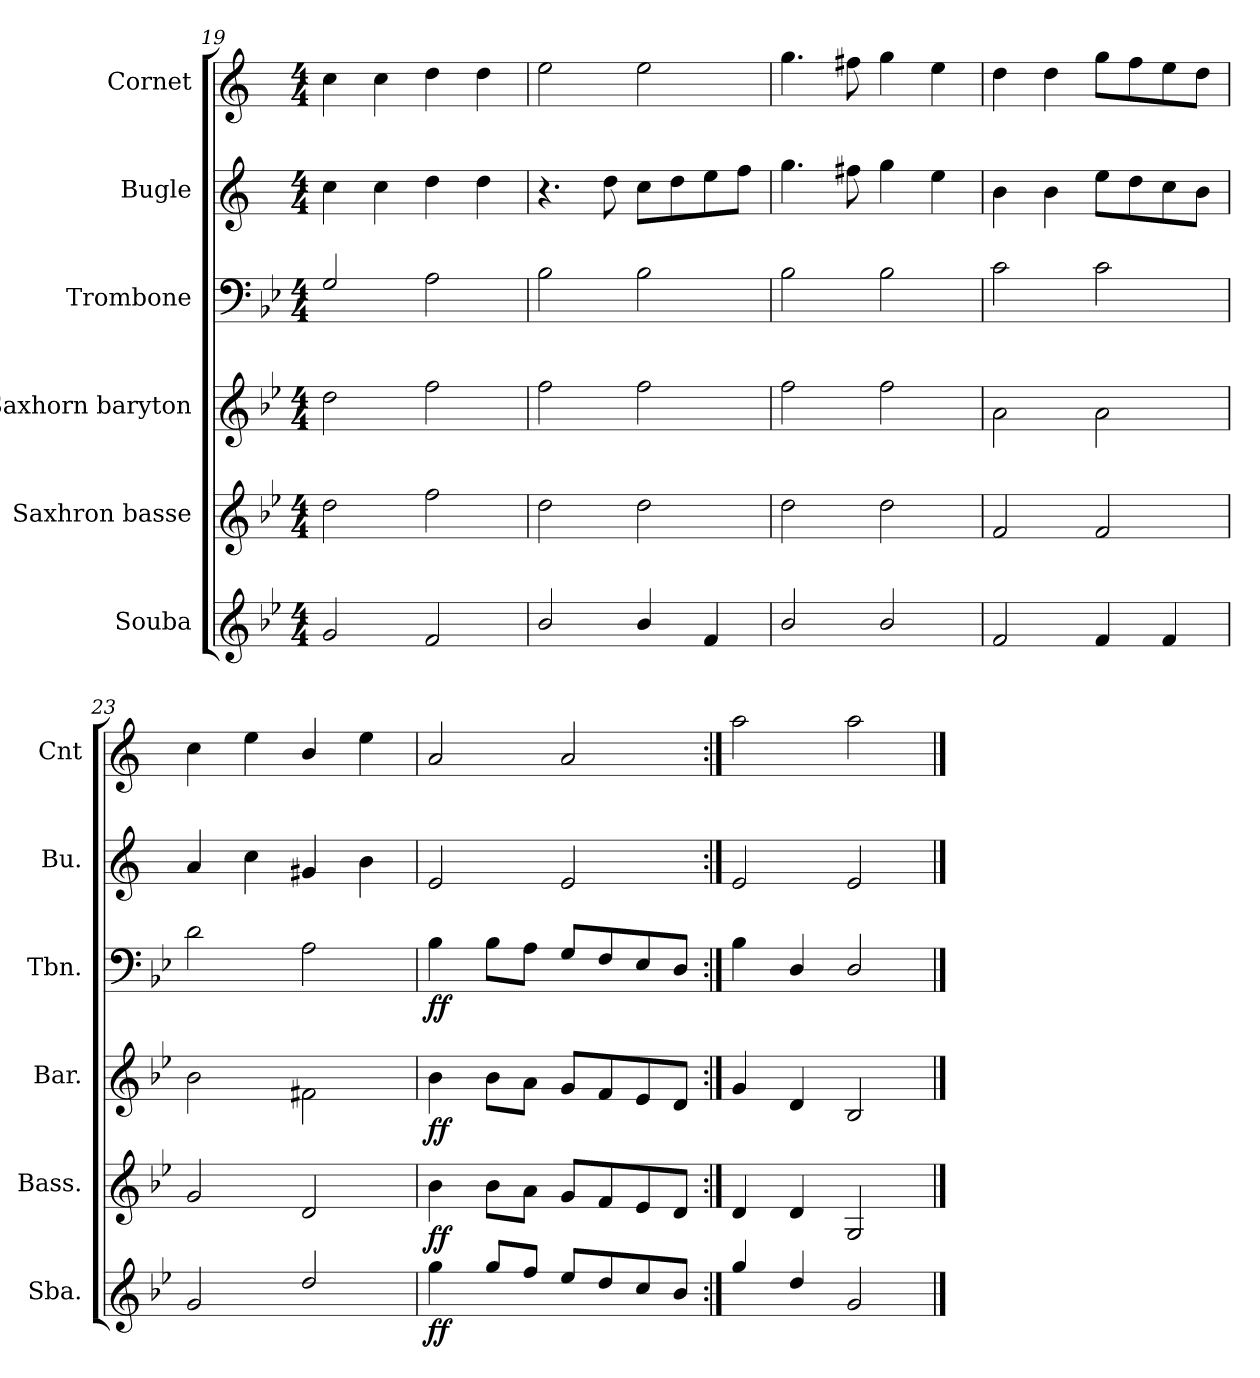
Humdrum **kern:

**kern	**dynam	**kern	**dynam	**kern	**dynam	**kern	**dynam	**kern	**kern
*part6	*part6	*part5	*part5	*part4	*part4	*part3	*part3	*part2	*part1
*staff6	*staff6	*staff5	*staff5	*staff4	*staff4	*staff3	*staff3	*staff2	*staff1
*I"Souba	*	*I"Saxhron basse	*	*I"Saxhorn baryton	*	*I"Trombone	*	*I"Bugle	*I"Cornet
*I'Sba.	*	*I'Bass.	*	*I'Bar.	*	*I'Tbn.	*	*I'Bu.	*I'Cnt
*clefG2	*	*clefG2	*	*clefG2	*	*clefF4	*	*clefG2	*clefG2
*ITrd15c26	*	*ITrd8c14	*	*ITrd8c14	*	*	*	*ITrd1c2	*ITrd1c2
*k[b-e-]	*	*k[b-e-]	*	*k[b-e-]	*	*k[b-e-]	*	*k[b-e-]	*k[b-e-]
*M4/4	*	*M4/4	*	*M4/4	*	*M4/4	*	*M4/4	*M4/4
=19	=19	=19	=19	=19	=19	=19	=19	=19	=19
2GG/	.	2d\	.	2d\	.	2G/	.	4b-\	4b-\
.	.	.	.	.	.	.	.	4b-\	4b-\
2FF/	.	2f\	.	2f\	.	2A\	.	4cc\	4cc\
.	.	.	.	.	.	.	.	4cc\	4cc\
=20	=20	=20	=20	=20	=20	=20	=20	=20	=20
2BB-/	.	2d\	.	2f\	.	2B-\	.	4.r	2dd\
.	.	.	.	.	.	.	.	8cc\	.
4BB-/	.	2d\	.	2f\	.	2B-\	.	8b-\L	2dd\
.	.	.	.	.	.	.	.	8cc\	.
4FF/	.	.	.	.	.	.	.	8dd\	.
.	.	.	.	.	.	.	.	8ee-\J	.
=21	=21	=21	=21	=21	=21	=21	=21	=21	=21
2BB-/	.	2d\	.	2f\	.	2B-\	.	4.ff\	4.ff\
.	.	.	.	.	.	.	.	8een\	8een\
2BB-/	.	2d\	.	2f\	.	2B-\	.	4ff\	4ff\
.	.	.	.	.	.	.	.	4dd\	4dd\
!!LO:LB:g=z
=22	=22	=22	=22	=22	=22	=22	=22	=22	=22
2FF/	.	2F/	.	2A\	.	2c\	.	4a\	4cc\
.	.	.	.	.	.	.	.	4a\	4cc\
4FF/	.	2F/	.	2A\	.	2c\	.	8dd\L	8ff\L
.	.	.	.	.	.	.	.	8cc\	8ee-\
4FF/	.	.	.	.	.	.	.	8b-\	8dd\
.	.	.	.	.	.	.	.	8a\J	8cc\J
=23	=23	=23	=23	=23	=23	=23	=23	=23	=23
2GG/	.	2G/	.	2B-\	.	2d\	.	4g/	4b-\
.	.	.	.	.	.	.	.	4b-\	4dd\
2D/	.	2D/	.	2F#X\	.	2A\	.	4f#X/	4a/
.	.	.	.	.	.	.	.	4a\	4dd\
=24	=24	=24	=24	=24	=24	=24	=24	=24	=24
!	!LO:DY:b	!	!LO:DY:b	!	!LO:DY:b	!	!LO:DY:b	!	!
4G\	ff	4B-\	ff	4B-\	ff	4B-\	ff	2d/	2g/
8G/L	.	8B-\L	.	8B-\L	.	8B-\L	.	.	.
8F/J	.	8A\J	.	8A\J	.	8A\J	.	.	.
8E-/L	.	8G/L	.	8G/L	.	8G/L	.	2d/	2g/
8D/	.	8F/	.	8F/	.	8F/	.	.	.
8C/	.	8E-/	.	8E-/	.	8E-/	.	.	.
8BB-/J	.	8D/J	.	8D/J	.	8D/J	.	.	.
=25:|!	=25:|!	=25:|!	=25:|!	=25:|!	=25:|!	=25:|!	=25:|!	=25:|!	=25:|!
4G/	.	4D/	.	4G/	.	4B-\	.	2d/	2gg\
4D/	.	4D/	.	4D/	.	4D/	.	.	.
2GG/	.	2GG/	.	2BB-/	.	2D/	.	2d/	2gg\
==	==	==	==	==	==	==	==	==	==
*-	*-	*-	*-	*-	*-	*-	*-	*-	*-
